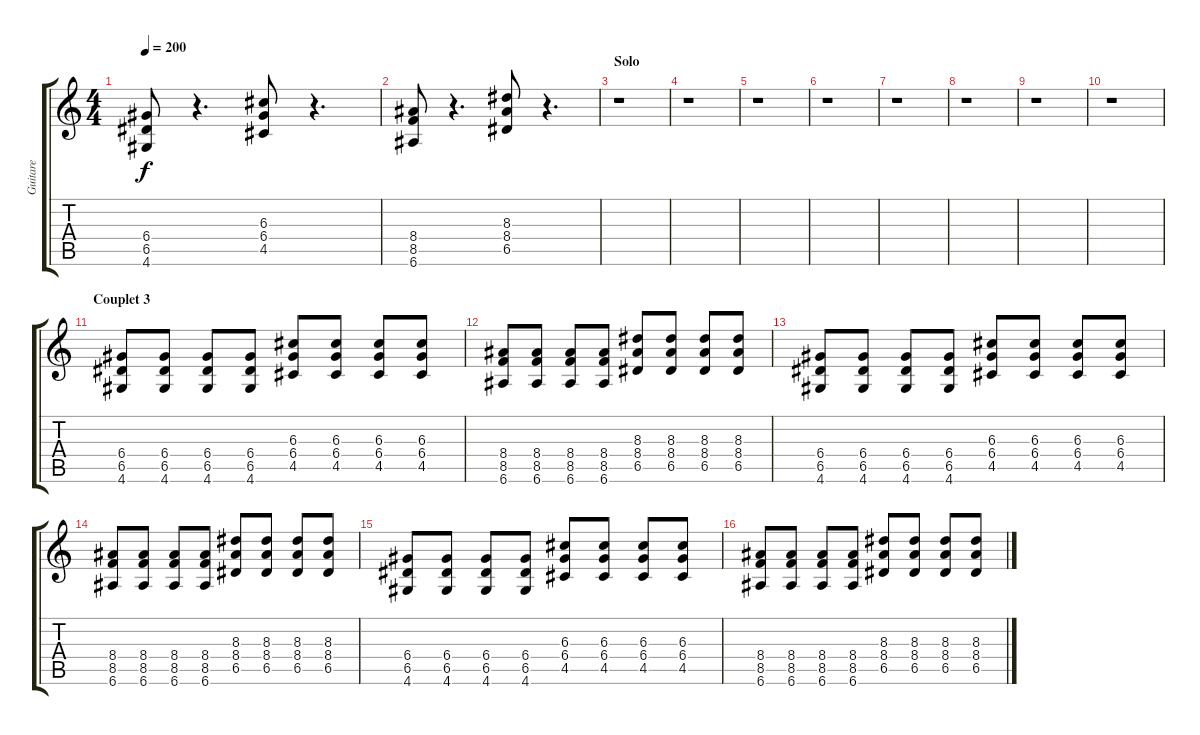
\track ("Guitare" "Guitare") {instrument overdrivenguitar}
\staff {score tabs}
\tuning (E4 B3 G3 D3 A2 E2) {hide}
\ts (4 4)
\tempo 200
\clef g2
\ks c
(6.4 6.5 4.6).8{dy f} r.4{d} (6.3 6.4 4.5).8 r.4{d} |
(8.4 8.5 6.6).8 r.4{d} (8.3 8.4 6.5).8 r.4{d} |
\section ("" "Solo")
r.1 |
r.1 |
r.1 |
r.1 |
r.1 |
r.1 |
r.1 |
r.1 |
\section ("" "Couplet 3")
(6.4 6.5 4.6).8 (6.4 6.5 4.6).8 (6.4 6.5 4.6).8 (6.4 6.5 4.6).8 (6.3 6.4 4.5).8 (6.3 6.4 4.5).8 (6.3 6.4 4.5).8 (6.3 6.4 4.5).8 |
(8.4 8.5 6.6).8 (8.4 8.5 6.6).8 (8.4 8.5 6.6).8 (8.4 8.5 6.6).8 (8.3 8.4 6.5).8 (8.3 8.4 6.5).8 (8.3 8.4 6.5).8 (8.3 8.4 6.5).8 |
(6.4 6.5 4.6).8 (6.4 6.5 4.6).8 (6.4 6.5 4.6).8 (6.4 6.5 4.6).8 (6.3 6.4 4.5).8 (6.3 6.4 4.5).8 (6.3 6.4 4.5).8 (6.3 6.4 4.5).8 |
(8.4 8.5 6.6).8 (8.4 8.5 6.6).8 (8.4 8.5 6.6).8 (8.4 8.5 6.6).8 (8.3 8.4 6.5).8 (8.3 8.4 6.5).8 (8.3 8.4 6.5).8 (8.3 8.4 6.5).8 |
(6.4 6.5 4.6).8 (6.4 6.5 4.6).8 (6.4 6.5 4.6).8 (6.4 6.5 4.6).8 (6.3 6.4 4.5).8 (6.3 6.4 4.5).8 (6.3 6.4 4.5).8 (6.3 6.4 4.5).8 |
(8.4 8.5 6.6).8 (8.4 8.5 6.6).8 (8.4 8.5 6.6).8 (8.4 8.5 6.6).8 (8.3 8.4 6.5).8 (8.3 8.4 6.5).8 (8.3 8.4 6.5).8 (8.3 8.4 6.5).8
